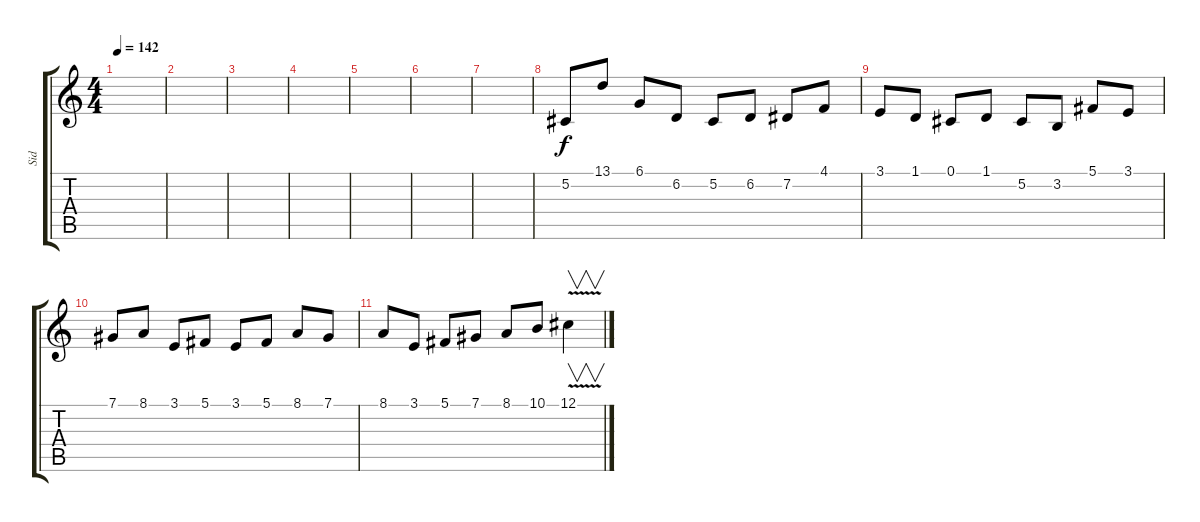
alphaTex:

\track ("Sid" "Sid") {instrument violin}
\staff {score tabs}
\tuning (Db4 Ab3 E3 B2 Gb2 B1) {hide}
\ts (4 4)
\tempo 142
\clef g2
\ks c
|
|
|
|
|
|
|
5.2.8{volume 13} 13.1.8 6.1.8 6.2.8 5.2.8 6.2.8 7.2.8 4.1.8 |
3.1.8 1.1.8 0.1.8 1.1.8 5.2.8 3.2.8 5.1.8 3.1.8 |
7.1.8 8.1.8 3.1.8 5.1.8 3.1.8 5.1.8 8.1.8 7.1.8 |
8.1.8 3.1.8 5.1.8 7.1.8 8.1.8 10.1.8 12.1{v}.4{v}
